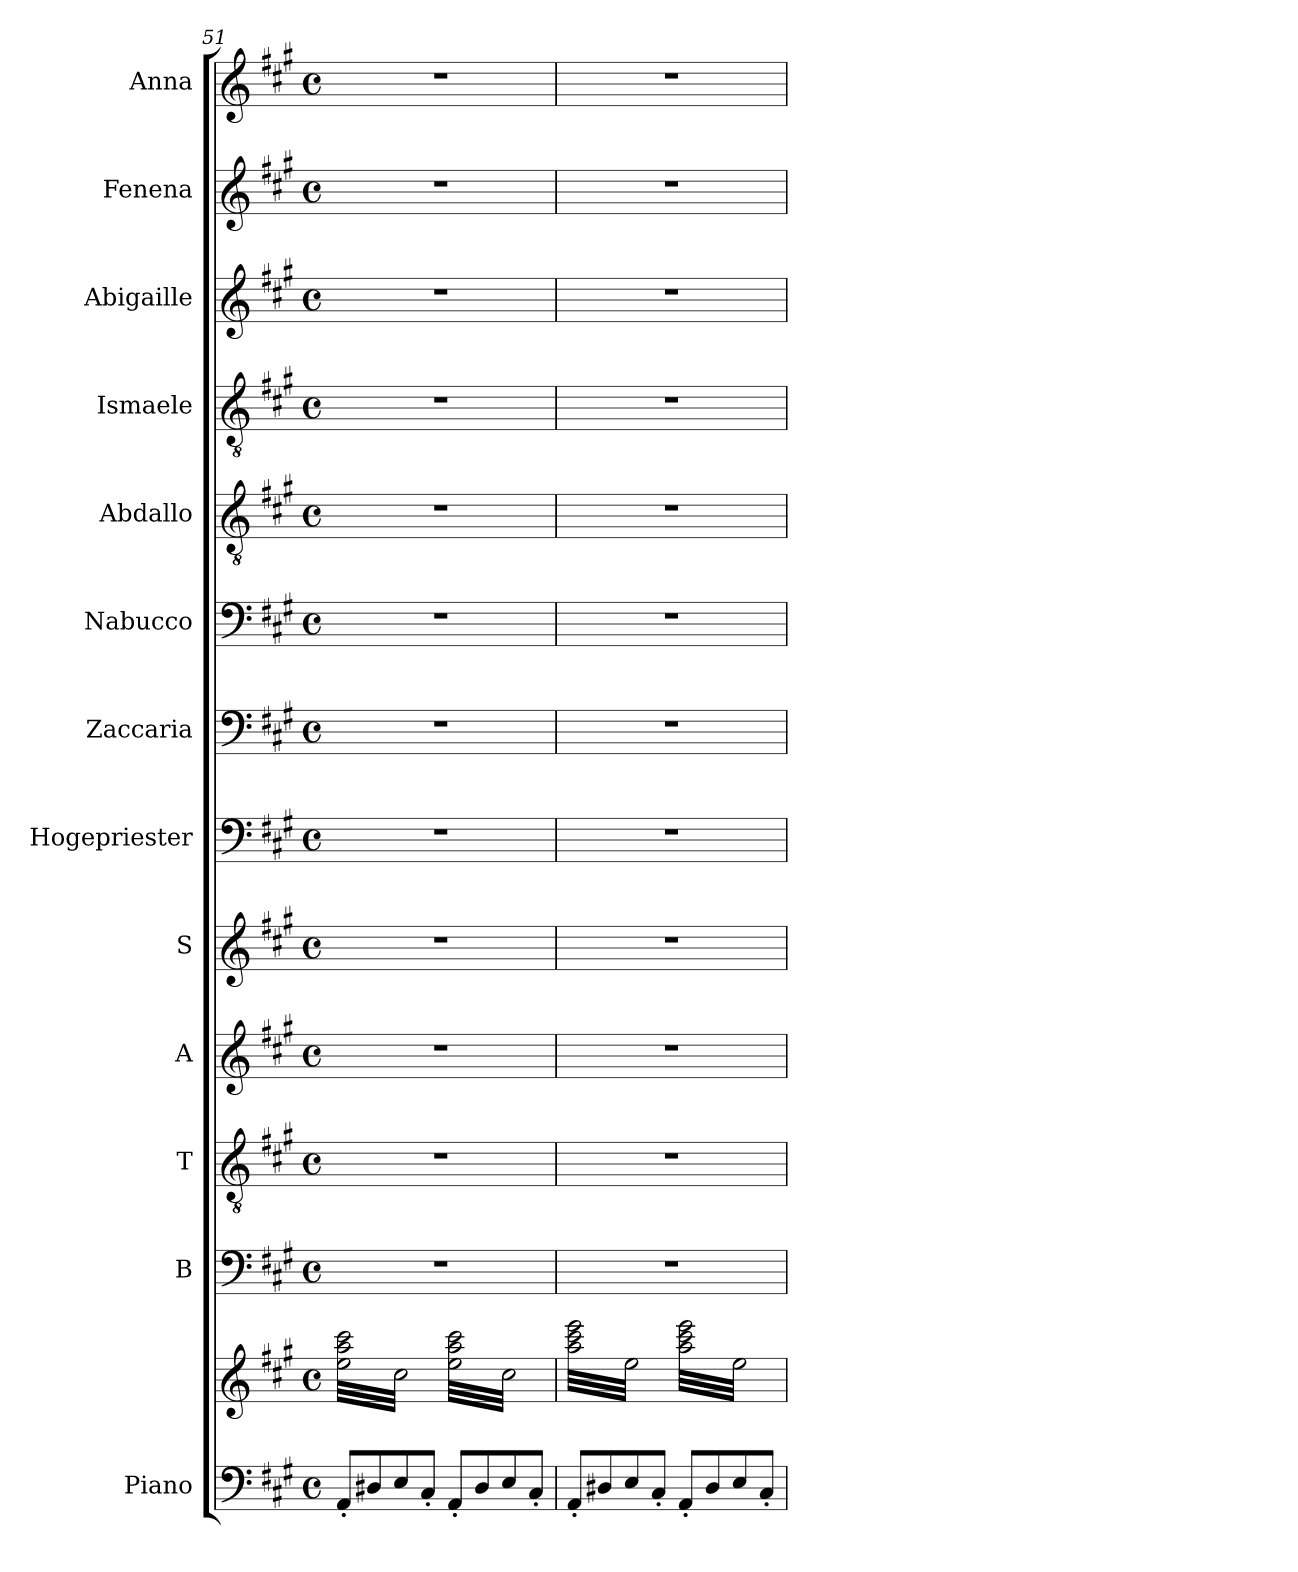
**kern	**kern	**kern	**kern	**kern	**kern	**kern	**kern	**kern	**kern	**kern	**kern	**kern	**kern
*part13	*part13	*part12	*part11	*part10	*part9	*part8	*part7	*part6	*part5	*part4	*part3	*part2	*part1
*staff14	*staff13	*staff12	*staff11	*staff10	*staff9	*staff8	*staff7	*staff6	*staff5	*staff4	*staff3	*staff2	*staff1
*I"Piano	*	*I"B	*I"T	*I"A	*I"S	*I"Hogepriester	*I"Zaccaria	*I"Nabucco	*I"Abdallo	*I"Ismaele	*I"Abigaille	*I"Fenena	*I"Anna
*I'Pno	*	*I'B	*I'T	*I'A	*I'S	*	*	*	*	*	*	*	*
*clefF4	*clefG2	*clefF4	*clefGv2	*clefG2	*clefG2	*clefF4	*clefF4	*clefF4	*clefGv2	*clefGv2	*clefG2	*clefG2	*clefG2
*k[f#c#g#]	*k[f#c#g#]	*k[f#c#g#]	*k[f#c#g#]	*k[f#c#g#]	*k[f#c#g#]	*k[f#c#g#]	*k[f#c#g#]	*k[f#c#g#]	*k[f#c#g#]	*k[f#c#g#]	*k[f#c#g#]	*k[f#c#g#]	*k[f#c#g#]
*M4/4	*M4/4	*M4/4	*M4/4	*M4/4	*M4/4	*M4/4	*M4/4	*M4/4	*M4/4	*M4/4	*M4/4	*M4/4	*M4/4
*met(c)	*met(c)	*met(c)	*met(c)	*met(c)	*met(c)	*met(c)	*met(c)	*met(c)	*met(c)	*met(c)	*met(c)	*met(c)	*met(c)
=51	=51	=51	=51	=51	=51	=51	=51	=51	=51	=51	=51	=51	=51
*	*tremolo	*	*	*	*	*	*	*	*	*	*	*	*
8AA'/L	32ee\ 32aa\ 32ccc#\LLL	1r	1r	1r	1r	1r	1r	1r	1r	1r	1r	1r	1r
.	32cc#\	.	.	.	.	.	.	.	.	.	.	.	.
.	32ee\ 32aa\ 32ccc#\	.	.	.	.	.	.	.	.	.	.	.	.
.	32cc#\	.	.	.	.	.	.	.	.	.	.	.	.
8D#X/	32ee\ 32aa\ 32ccc#\	.	.	.	.	.	.	.	.	.	.	.	.
.	32cc#\	.	.	.	.	.	.	.	.	.	.	.	.
.	32ee\ 32aa\ 32ccc#\	.	.	.	.	.	.	.	.	.	.	.	.
.	32cc#\	.	.	.	.	.	.	.	.	.	.	.	.
8E/	32ee\ 32aa\ 32ccc#\	.	.	.	.	.	.	.	.	.	.	.	.
.	32cc#\	.	.	.	.	.	.	.	.	.	.	.	.
.	32ee\ 32aa\ 32ccc#\	.	.	.	.	.	.	.	.	.	.	.	.
.	32cc#\	.	.	.	.	.	.	.	.	.	.	.	.
8C#'/J	32ee\ 32aa\ 32ccc#\	.	.	.	.	.	.	.	.	.	.	.	.
.	32cc#\	.	.	.	.	.	.	.	.	.	.	.	.
.	32ee\ 32aa\ 32ccc#\	.	.	.	.	.	.	.	.	.	.	.	.
.	32cc#\JJJ	.	.	.	.	.	.	.	.	.	.	.	.
8AA'/L	32ee\ 32aa\ 32ccc#\LLL	.	.	.	.	.	.	.	.	.	.	.	.
.	32cc#\	.	.	.	.	.	.	.	.	.	.	.	.
.	32ee\ 32aa\ 32ccc#\	.	.	.	.	.	.	.	.	.	.	.	.
.	32cc#\	.	.	.	.	.	.	.	.	.	.	.	.
8D#/	32ee\ 32aa\ 32ccc#\	.	.	.	.	.	.	.	.	.	.	.	.
.	32cc#\	.	.	.	.	.	.	.	.	.	.	.	.
.	32ee\ 32aa\ 32ccc#\	.	.	.	.	.	.	.	.	.	.	.	.
.	32cc#\	.	.	.	.	.	.	.	.	.	.	.	.
8E/	32ee\ 32aa\ 32ccc#\	.	.	.	.	.	.	.	.	.	.	.	.
.	32cc#\	.	.	.	.	.	.	.	.	.	.	.	.
.	32ee\ 32aa\ 32ccc#\	.	.	.	.	.	.	.	.	.	.	.	.
.	32cc#\	.	.	.	.	.	.	.	.	.	.	.	.
8C#'/J	32ee\ 32aa\ 32ccc#\	.	.	.	.	.	.	.	.	.	.	.	.
.	32cc#\	.	.	.	.	.	.	.	.	.	.	.	.
.	32ee\ 32aa\ 32ccc#\	.	.	.	.	.	.	.	.	.	.	.	.
.	32cc#\JJJ	.	.	.	.	.	.	.	.	.	.	.	.
=52	=52	=52	=52	=52	=52	=52	=52	=52	=52	=52	=52	=52	=52
8AA'/L	32aa\ 32ccc#\ 32eee\LLL	1r	1r	1r	1r	1r	1r	1r	1r	1r	1r	1r	1r
.	32ee\	.	.	.	.	.	.	.	.	.	.	.	.
.	32aa\ 32ccc#\ 32eee\	.	.	.	.	.	.	.	.	.	.	.	.
.	32ee\	.	.	.	.	.	.	.	.	.	.	.	.
8D#X/	32aa\ 32ccc#\ 32eee\	.	.	.	.	.	.	.	.	.	.	.	.
.	32ee\	.	.	.	.	.	.	.	.	.	.	.	.
.	32aa\ 32ccc#\ 32eee\	.	.	.	.	.	.	.	.	.	.	.	.
.	32ee\	.	.	.	.	.	.	.	.	.	.	.	.
8E/	32aa\ 32ccc#\ 32eee\	.	.	.	.	.	.	.	.	.	.	.	.
.	32ee\	.	.	.	.	.	.	.	.	.	.	.	.
.	32aa\ 32ccc#\ 32eee\	.	.	.	.	.	.	.	.	.	.	.	.
.	32ee\	.	.	.	.	.	.	.	.	.	.	.	.
8C#'/J	32aa\ 32ccc#\ 32eee\	.	.	.	.	.	.	.	.	.	.	.	.
.	32ee\	.	.	.	.	.	.	.	.	.	.	.	.
.	32aa\ 32ccc#\ 32eee\	.	.	.	.	.	.	.	.	.	.	.	.
.	32ee\JJJ	.	.	.	.	.	.	.	.	.	.	.	.
8AA'/L	32aa\ 32ccc#\ 32eee\LLL	.	.	.	.	.	.	.	.	.	.	.	.
.	32ee\	.	.	.	.	.	.	.	.	.	.	.	.
.	32aa\ 32ccc#\ 32eee\	.	.	.	.	.	.	.	.	.	.	.	.
.	32ee\	.	.	.	.	.	.	.	.	.	.	.	.
8D#/	32aa\ 32ccc#\ 32eee\	.	.	.	.	.	.	.	.	.	.	.	.
.	32ee\	.	.	.	.	.	.	.	.	.	.	.	.
.	32aa\ 32ccc#\ 32eee\	.	.	.	.	.	.	.	.	.	.	.	.
.	32ee\	.	.	.	.	.	.	.	.	.	.	.	.
8E/	32aa\ 32ccc#\ 32eee\	.	.	.	.	.	.	.	.	.	.	.	.
.	32ee\	.	.	.	.	.	.	.	.	.	.	.	.
.	32aa\ 32ccc#\ 32eee\	.	.	.	.	.	.	.	.	.	.	.	.
.	32ee\	.	.	.	.	.	.	.	.	.	.	.	.
8C#'/J	32aa\ 32ccc#\ 32eee\	.	.	.	.	.	.	.	.	.	.	.	.
.	32ee\	.	.	.	.	.	.	.	.	.	.	.	.
.	32aa\ 32ccc#\ 32eee\	.	.	.	.	.	.	.	.	.	.	.	.
.	32ee\JJJ	.	.	.	.	.	.	.	.	.	.	.	.
*	*Xtremolo	*	*	*	*	*	*	*	*	*	*	*	*
.	.	.	.	.	.	.	.	.	.	.	.	.	.
.	.	.	.	.	.	.	.	.	.	.	.	.	.
.	.	.	.	.	.	.	.	.	.	.	.	.	.
.	.	.	.	.	.	.	.	.	.	.	.	.	.
.	.	.	.	.	.	.	.	.	.	.	.	.	.
.	.	.	.	.	.	.	.	.	.	.	.	.	.
.	.	.	.	.	.	.	.	.	.	.	.	.	.
.	.	.	.	.	.	.	.	.	.	.	.	.	.
=	=	=	=	=	=	=	=	=	=	=	=	=	=
*-	*-	*-	*-	*-	*-	*-	*-	*-	*-	*-	*-	*-	*-
